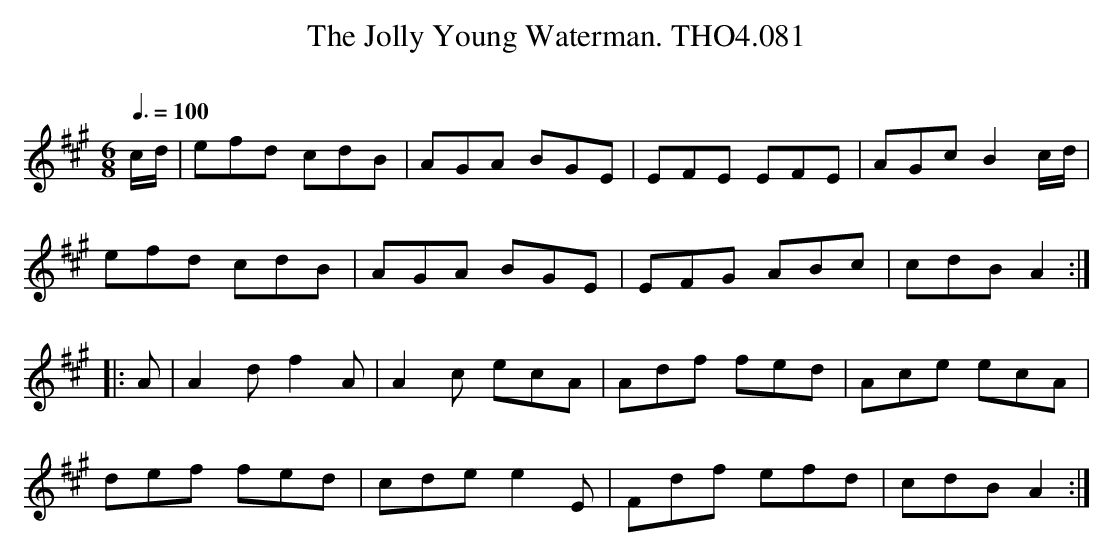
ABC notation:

X:1
T:Jolly Young Waterman. THO4.081, The
O:
M:6/8
L:1/8
Q:3/8=100
K:A
c/d/|efd cdB|AGA BGE|EFE EFE|AGc B2 c/d/|
efd cdB|AGA BGE|EFG ABc|cdB A2:|
|:A|A2d f2 A|A2 c ecA|Adf fed|Ace ecA|
def fed|cde e2 E|Fdf efd|cdB A2:|
